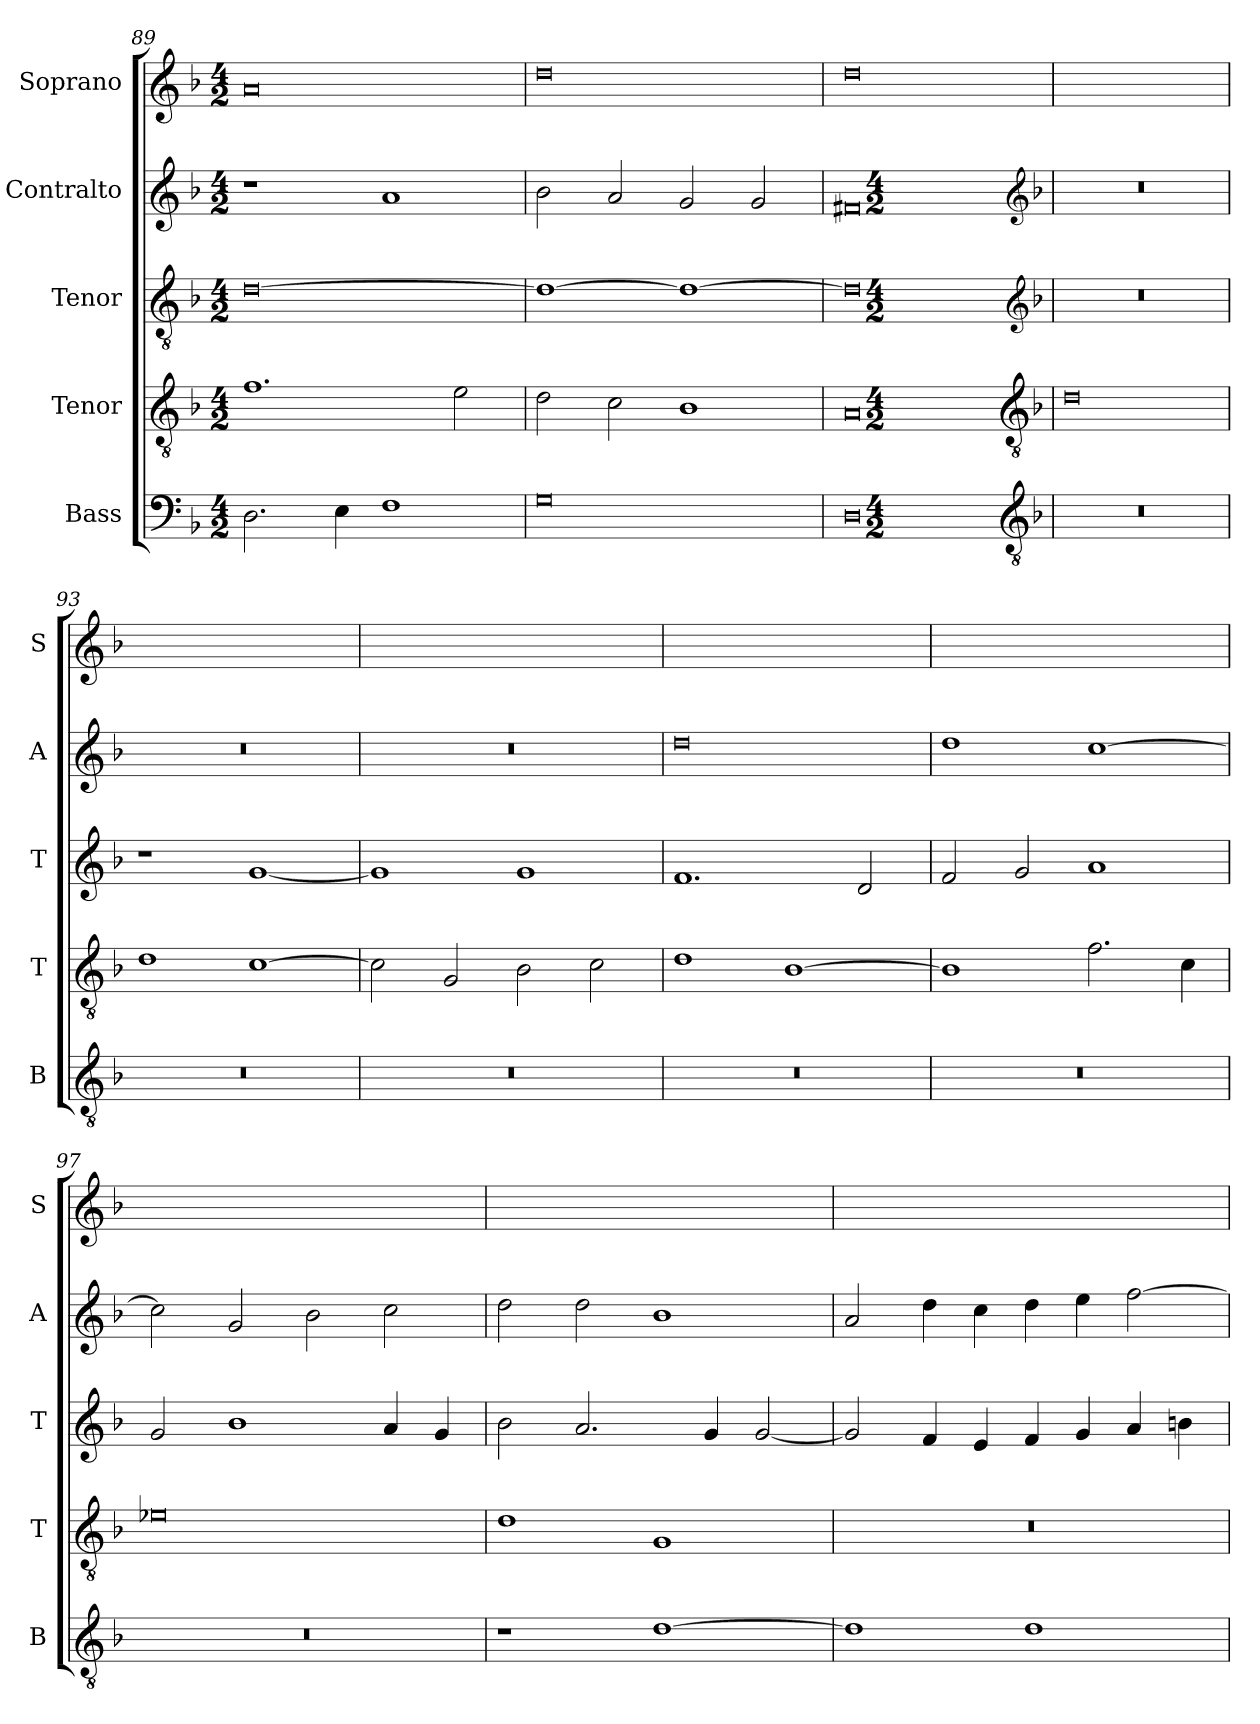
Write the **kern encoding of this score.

**kern	**kern	**kern	**kern	**kern
*part5	*part4	*part3	*part2	*part1
*staff5	*staff4	*staff3	*staff2	*staff1
*I"Bass	*I"Tenor	*I"Tenor	*I"Contralto	*I"Soprano
*I'B	*I'T	*I'T	*I'A	*I'S
*clefF4	*clefGv2	*clefGv2	*clefG2	*clefG2
*k[b-]	*k[b-]	*k[b-]	*k[b-]	*k[b-]
*D:aeo	*D:aeo	*D:aeo	*D:aeo	*D:aeo
*M4/2	*M4/2	*M4/2	*M4/2	*M4/2
=89	=89	=89	=89	=89
2.D	1.f	[0d	1r	0a
4E	.	.	.	.
1F	.	.	1a	.
.	2e	.	.	.
=90	=90	=90	=90	=90
0G	2d	1d_	2b-	0dd
.	2c	.	2a	.
.	1B-	1d_	2g	.
.	.	.	2g	.
=91	=91	=91	=91	=91
0D	0A	0d]	0f#X	0dd
*clefGv2	*clefGv2	*clefG2	*clefG2	*
*k[b-]	*k[b-]	*k[b-]	*k[b-]	*
*D:aeo	*D:aeo	*D:aeo	*D:aeo	*
*M4/2	*M4/2	*M4/2	*M4/2	*
=92	=92	=92	=92	=92
0r	0d	0r	0r	0ryy
=93	=93	=93	=93	=93
0r	1d	1r	0r	0ryy
.	[1c	[1g	.	.
=94	=94	=94	=94	=94
0r	2c]	1g]	0r	0ryy
.	2G	.	.	.
.	2B-	1g	.	.
.	2c	.	.	.
=95	=95	=95	=95	=95
0r	1d	1.f	0dd	0ryy
.	[1B-	.	.	.
.	.	2d	.	.
=96	=96	=96	=96	=96
0r	1B-]	2f	1dd	0ryy
.	.	2g	.	.
.	2.f	1a	[1cc	.
.	4c	.	.	.
=97	=97	=97	=97	=97
0r	0e-X	2g	2cc]	0ryy
.	.	1b-	2g	.
.	.	.	2b-	.
.	.	4a	2cc	.
.	.	4g	.	.
=98	=98	=98	=98	=98
1r	1d	2b-	2dd	0ryy
.	.	2.a	2dd	.
[1d	1G	.	1b-	.
.	.	4g	.	.
.	.	[2g	.	.
=99	=99	=99	=99	=99
1d]	0r	2g]	2a	0ryy
.	.	4f	4dd	.
.	.	4e	4cc	.
1d	.	4f	4dd	.
.	.	4g	4ee	.
.	.	4a	[2ff	.
.	.	4bn	.	.
=	=	=	=	=
*-	*-	*-	*-	*-
